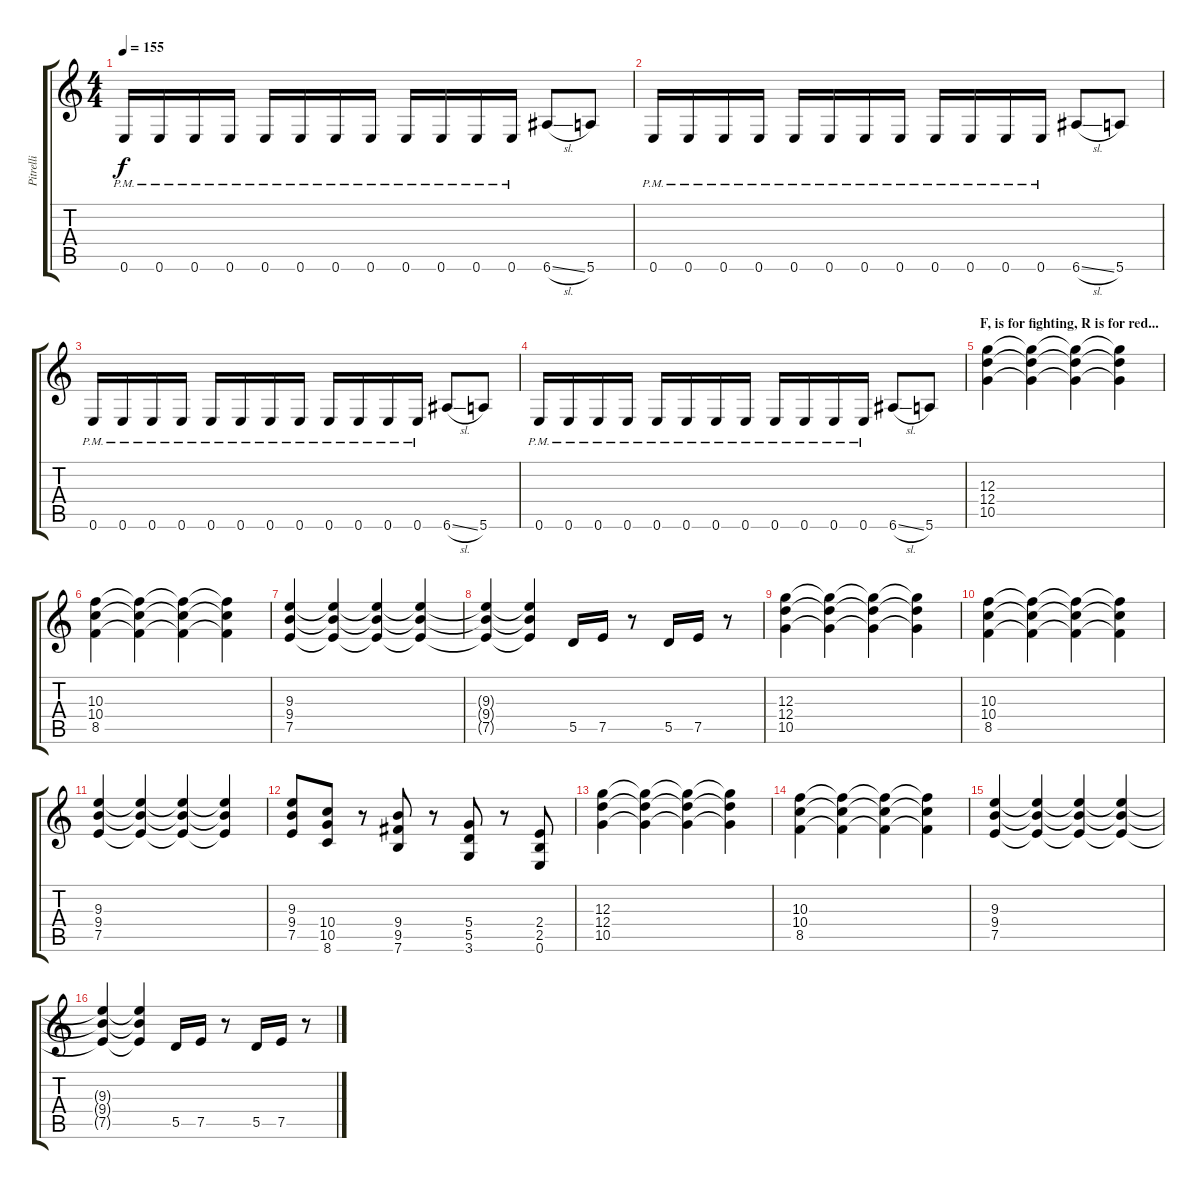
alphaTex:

\track ("Pitrelli" "Pitrelli") {instrument distortionguitar}
\staff {score tabs}
\tuning (E4 B3 G3 D3 A2 E2) {hide}
\ts (4 4)
\tempo 155
\clef g2
\ks c
0.6{pm}.16{dy f} 0.6{pm}.16 0.6{pm}.16 0.6{pm}.16 0.6{pm}.16 0.6{pm}.16 0.6{pm}.16 0.6{pm}.16 0.6{pm}.16 0.6{pm}.16 0.6{pm}.16 0.6{pm}.16 6.6{sl}.8 5.6.8 |
0.6{pm}.16 0.6{pm}.16 0.6{pm}.16 0.6{pm}.16 0.6{pm}.16 0.6{pm}.16 0.6{pm}.16 0.6{pm}.16 0.6{pm}.16 0.6{pm}.16 0.6{pm}.16 0.6{pm}.16 6.6{sl}.8 5.6.8 |
0.6{pm}.16 0.6{pm}.16 0.6{pm}.16 0.6{pm}.16 0.6{pm}.16 0.6{pm}.16 0.6{pm}.16 0.6{pm}.16 0.6{pm}.16 0.6{pm}.16 0.6{pm}.16 0.6{pm}.16 6.6{sl}.8 5.6.8 |
0.6{pm}.16 0.6{pm}.16 0.6{pm}.16 0.6{pm}.16 0.6{pm}.16 0.6{pm}.16 0.6{pm}.16 0.6{pm}.16 0.6{pm}.16 0.6{pm}.16 0.6{pm}.16 0.6{pm}.16 6.6{sl}.8 5.6.8 |
\section ("" "F, is for fighting, R is for red...")
(12.3 12.4 10.5).4 (12.3{t} 12.4{t} 10.5{t}).4 (12.3{t} 12.4{t} 10.5{t}).4 (12.3{t} 12.4{t} 10.5{t}).4 |
(10.3 10.4 8.5).4 (10.3{t} 10.4{t} 8.5{t}).4 (10.3{t} 10.4{t} 8.5{t}).4 (10.3{t} 10.4{t} 8.5{t}).4 |
(9.3 9.4 7.5).4 (9.3{t} 9.4{t} 7.5{t}).4 (9.3{t} 9.4{t} 7.5{t}).4 (9.3{t} 9.4{t} 7.5{t}).4 |
(9.3{t} 9.4{t} 7.5{t}).4 (9.3{t} 9.4{t} 7.5{t}).4 5.5.16 7.5.16 r.8 5.5.16 7.5.16 r.8 |
(12.3 12.4 10.5).4 (12.3{t} 12.4{t} 10.5{t}).4 (12.3{t} 12.4{t} 10.5{t}).4 (12.3{t} 12.4{t} 10.5{t}).4 |
(10.3 10.4 8.5).4 (10.3{t} 10.4{t} 8.5{t}).4 (10.3{t} 10.4{t} 8.5{t}).4 (10.3{t} 10.4{t} 8.5{t}).4 |
(9.3 9.4 7.5).4 (9.3{t} 9.4{t} 7.5{t}).4 (9.3{t} 9.4{t} 7.5{t}).4 (9.3{t} 9.4{t} 7.5{t}).4 |
(9.3 9.4 7.5).8 (10.4 10.5 8.6).8 r.8 (9.4 9.5 7.6).8 r.8 (5.4 5.5 3.6).8 r.8 (2.4 2.5 0.6).8 |
(12.3 12.4 10.5).4 (12.3{t} 12.4{t} 10.5{t}).4 (12.3{t} 12.4{t} 10.5{t}).4 (12.3{t} 12.4{t} 10.5{t}).4 |
(10.3 10.4 8.5).4 (10.3{t} 10.4{t} 8.5{t}).4 (10.3{t} 10.4{t} 8.5{t}).4 (10.3{t} 10.4{t} 8.5{t}).4 |
(9.3 9.4 7.5).4 (9.3{t} 9.4{t} 7.5{t}).4 (9.3{t} 9.4{t} 7.5{t}).4 (9.3{t} 9.4{t} 7.5{t}).4 |
(9.3{t} 9.4{t} 7.5{t}).4 (9.3{t} 9.4{t} 7.5{t}).4 5.5.16 7.5.16 r.8 5.5.16 7.5.16 r.8
